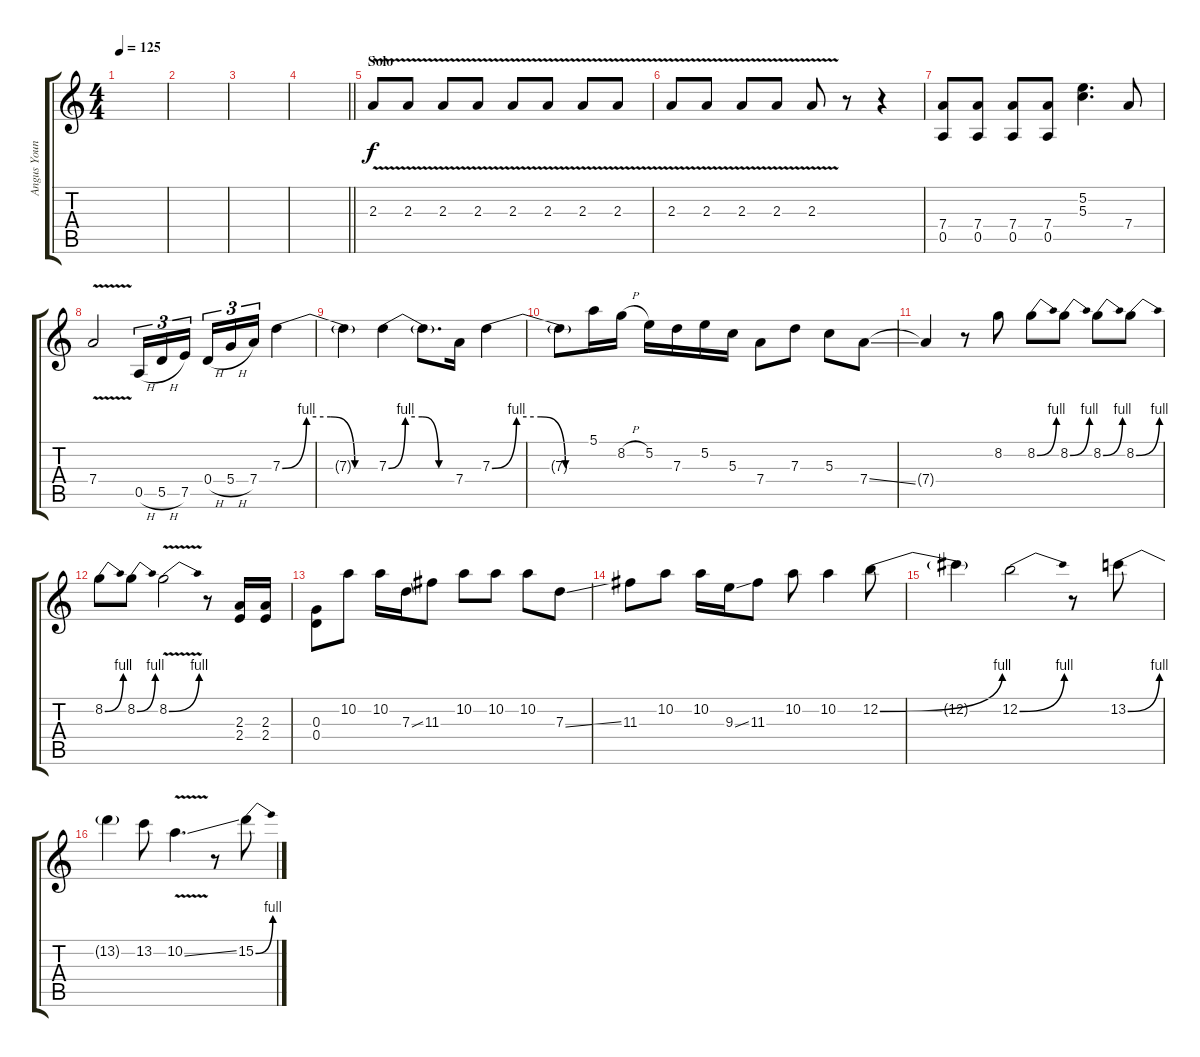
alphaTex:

\track ("Angus Young Solo" "Angus Youn") {instrument distortionguitar}
\staff {score tabs}
\tuning (E4 B3 G3 D3 A2 E2) {hide}
\ts (4 4)
\tempo 125
\clef g2
\ks c
|
|
|
\barLineRight lightlight
|
\section ("" "Solo")
2.3{v}.8 2.3{v}.8 2.3{v}.8 2.3{v}.8 2.3{v}.8 2.3{v}.8 2.3{v}.8 2.3{v}.8 |
2.3{v}.8 2.3{v}.8 2.3{v}.8 2.3{v}.8 2.3{v}.8 r.8 r.4 |
(7.4 0.5).8 (7.4 0.5).8 (7.4 0.5).8 (7.4 0.5).8 (5.2 5.3).4{d} 7.4.8 |
7.4{v}.2 0.5{h}.16{tu (3 2)} 5.5{h}.16{tu (3 2)} 7.5.16{tu (3 2) beam splitsecondary} 0.4{h}.16{tu (3 2)} 5.4{h}.16{tu (3 2)} 7.4.16{tu (3 2)} 7.3{be (custom 0 0 15 4 30 4 45 0 60 0)}.4 |
7.3{t}.4 7.3{be (custom 0 0 15 4 30 4 45 0 60 0)}.4 7.3{t}.8{d} 7.4.16 7.3{be (custom 0 0 15 4 30 4 45 0 60 0)}.4 |
7.3{t}.8 5.1.16 8.2{h}.16 5.2.16 7.3.16 5.2.16 5.3.16 7.4.8 7.3.8 5.3.8 7.4{ss}.8 |
7.4{t}.4 r.8 8.2.8 8.2{be (bend 0 0 60 4)}.8 8.2{be (bend 0 0 60 4)}.8 8.2{be (bend 0 0 60 4)}.8 8.2{be (bend 0 0 60 4)}.8 |
8.2{be (bend 0 0 60 4)}.8 8.2{be (bend 0 0 60 4)}.8 8.2{be (bend 0 0 60 4) v}.2 r.8 (2.3 2.4).16 (2.3 2.4).16 |
(0.3 0.4).8 10.2.8 10.2.16 7.3{ss}.16 11.3.8 10.2.8 10.2.8 10.2.8 7.3{ss}.8 |
11.3.8 10.2.8 10.2.16 9.3{ss}.16 11.3.8 10.2.8 10.2.4 12.2{be (bend 0 0 60 4)}.8 |
12.2{t}.4 12.2{be (bend 0 0 60 4)}.2 r.8 13.2{be (bend 0 0 60 4)}.8 |
13.2{t}.4 13.2.8 10.2{v ss}.4{d} r.8 15.2{be (bend 0 0 60 4)}.8
